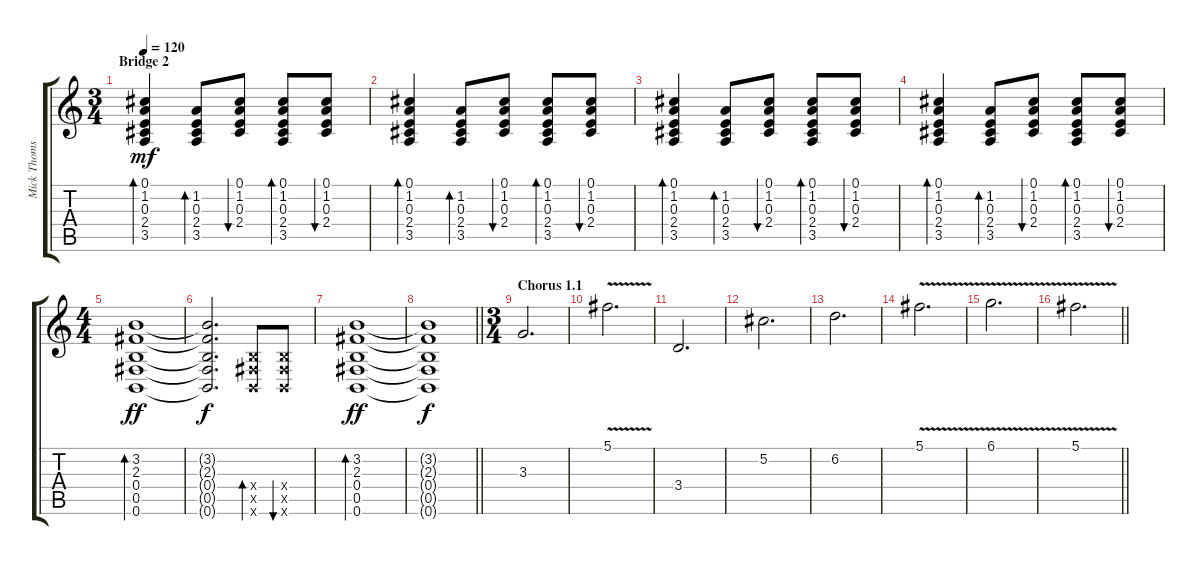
\track ("Mick Thomson" "Mick Thoms") {instrument acousticguitarsteel}
\staff {score tabs}
\tuning (Db4 Ab3 E3 B2 Gb2 B1) {hide}
\ts (3 4)
\section ("" "Bridge 2")
\tempo 120
\clef g2
\ks c
(0.1 1.2 0.3 2.4 3.5).4{bd 60 dy mf} (1.2 0.3 2.4 3.5).8{bd 60} (0.1 1.2 0.3 2.4).8{bu 60} (0.1 1.2 0.3 2.4 3.5).8{bd 60} (0.1 1.2 0.3 2.4).8{bu 60} |
(0.1 1.2 0.3 2.4 3.5).4{bd 60} (1.2 0.3 2.4 3.5).8{bd 60} (0.1 1.2 0.3 2.4).8{bu 60} (0.1 1.2 0.3 2.4 3.5).8{bd 60} (0.1 1.2 0.3 2.4).8{bu 60} |
(0.1 1.2 0.3 2.4 3.5).4{bd 60} (1.2 0.3 2.4 3.5).8{bd 60} (0.1 1.2 0.3 2.4).8{bu 60} (0.1 1.2 0.3 2.4 3.5).8{bd 60} (0.1 1.2 0.3 2.4).8{bu 60} |
(0.1 1.2 0.3 2.4 3.5).4{bd 60} (1.2 0.3 2.4 3.5).8{bd 60} (0.1 1.2 0.3 2.4).8{bu 60} (0.1 1.2 0.3 2.4 3.5).8{bd 60} (0.1 1.2 0.3 2.4).8{bu 60} |
\ts (4 4)
(3.2 2.3 0.4 0.5 0.6).1{bd 30 dy ff} |
(3.2{t} 2.3{t} 0.4{t} 0.5{t} 0.6{t}).2{d dy f} (0.4{x} 0.5{x} 0.6{x}).8{bd 120} (0.4{x} 0.5{x} 0.6{x}).8{bu 120} |
(3.2 2.3 0.4 0.5 0.6).1{bd 30 dy ff} |
\barLineRight lightlight
(3.2{t} 2.3{t} 0.4{t} 0.5{t} 0.6{t}).1{dy f} |
\ts (3 4)
\section ("" "Chorus 1.1")
3.3.2{d} |
5.1{v}.2{d} |
3.4.2{d} |
5.2.2{d} |
6.2.2{d} |
5.1{v}.2{d} |
6.1{v}.2{d} |
\barLineRight lightlight
5.1{v}.2{d}
